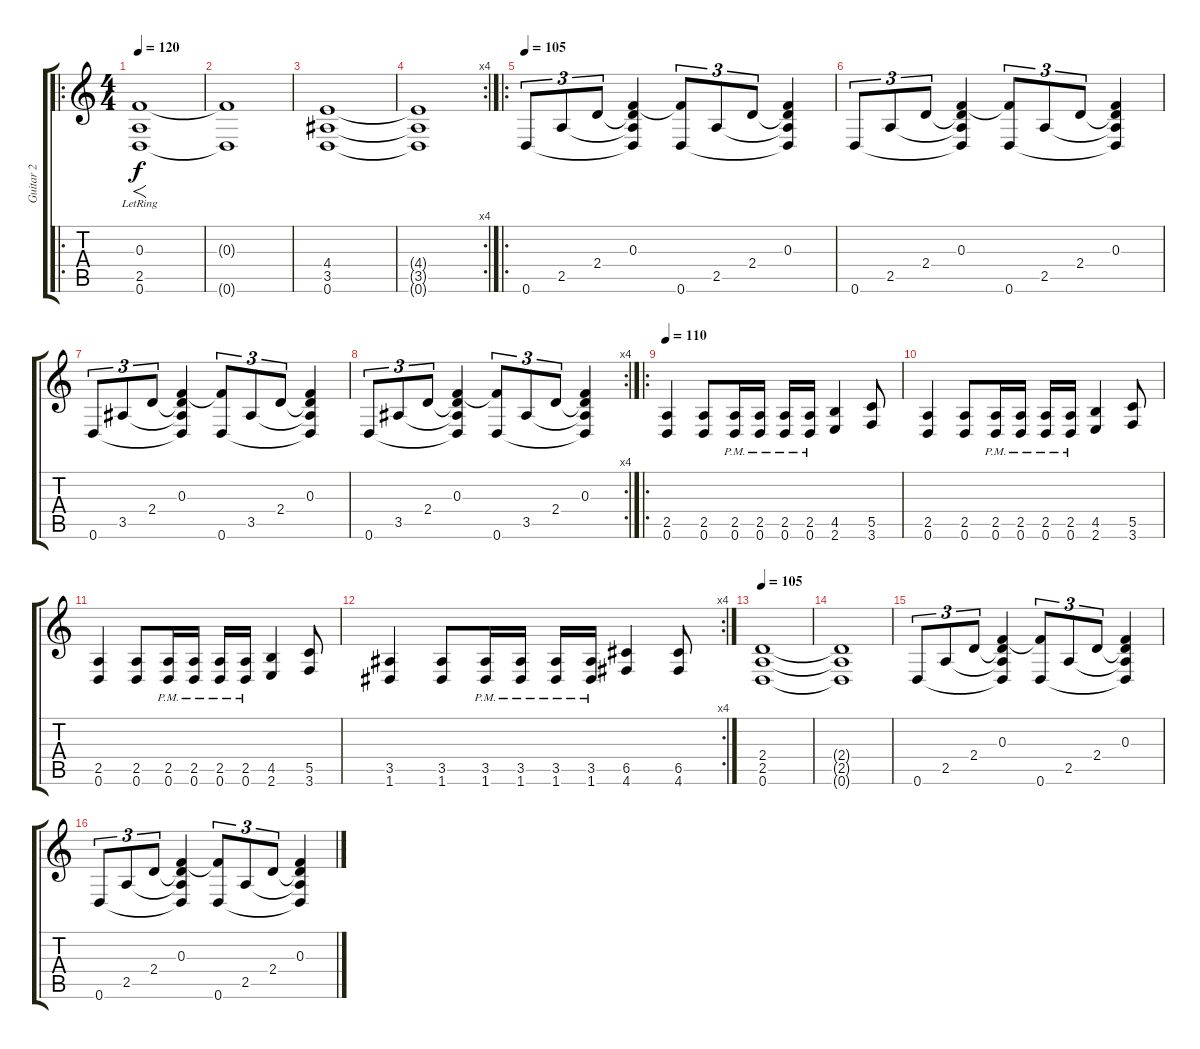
\track ("Guitar 2" "Guitar 2") {instrument distortionguitar}
\staff {score tabs}
\tuning (D4 A3 F3 C3 G2 D2) {hide}
\ro
\ts (4 4)
\tempo 120
\tempo 95
\tempo 120
\clef g2
\ks c
(0.3{lr} 2.5 0.6).1{f dy f instrument distortionguitar} |
(0.3{t} 0.6{t}).1 |
(4.4 3.5 0.6).1 |
\rc 4
(4.4{t} 3.5{t} 0.6{t}).1 |
\ro
\tempo 105
0.6.8{tu (3 2)} 2.5.8{tu (3 2)} 2.4.8{tu (3 2)} (0.3 2.4{t} 2.5{t} 0.6{t}).4 (0.3{t} 0.6).8{tu (3 2)} 2.5.8{tu (3 2)} 2.4.8{tu (3 2)} (0.3 2.4{t} 2.5{t} 0.6{t}).4 |
0.6.8{tu (3 2)} 2.5.8{tu (3 2)} 2.4.8{tu (3 2)} (0.3 2.4{t} 2.5{t} 0.6{t}).4 (0.3{t} 0.6).8{tu (3 2)} 2.5.8{tu (3 2)} 2.4.8{tu (3 2)} (0.3 2.4{t} 2.5{t} 0.6{t}).4 |
0.6.8{tu (3 2)} 3.5.8{tu (3 2)} 2.4.8{tu (3 2)} (0.3 2.4{t} 3.5{t} 0.6{t}).4 (0.3{t} 0.6).8{tu (3 2)} 3.5.8{tu (3 2)} 2.4.8{tu (3 2)} (0.3 2.4{t} 3.5{t} 0.6{t}).4 |
\rc 4
0.6.8{tu (3 2)} 3.5.8{tu (3 2)} 2.4.8{tu (3 2)} (0.3 2.4{t} 3.5{t} 0.6{t}).4 (0.3{t} 0.6).8{tu (3 2)} 3.5.8{tu (3 2)} 2.4.8{tu (3 2)} (0.3 2.4{t} 3.5{t} 0.6{t}).4 |
\ro
\tempo 110
(2.5 0.6).4 (2.5 0.6).8 (2.5{pm} 0.6).16 (2.5{pm} 0.6).16 (2.5{pm} 0.6).16 (2.5{pm} 0.6).16 (4.5 2.6).4 (5.5 3.6).8 |
(2.5 0.6).4 (2.5 0.6).8 (2.5{pm} 0.6).16 (2.5{pm} 0.6).16 (2.5{pm} 0.6).16 (2.5{pm} 0.6).16 (4.5 2.6).4 (5.5 3.6).8 |
(2.5 0.6).4 (2.5 0.6).8 (2.5{pm} 0.6).16 (2.5{pm} 0.6).16 (2.5{pm} 0.6).16 (2.5{pm} 0.6).16 (4.5 2.6).4 (5.5 3.6).8 |
\rc 4
(3.5 1.6).4 (3.5 1.6).8 (3.5{pm} 1.6).16 (3.5{pm} 1.6).16 (3.5{pm} 1.6).16 (3.5{pm} 1.6).16 (6.5 4.6).4 (6.5 4.6).8 |
\tempo 105
(2.4 2.5 0.6).1 |
(2.4{t} 2.5{t} 0.6{t}).1 |
0.6.8{tu (3 2)} 2.5.8{tu (3 2)} 2.4.8{tu (3 2)} (0.3 2.4{t} 2.5{t} 0.6{t}).4 (0.3{t} 0.6).8{tu (3 2)} 2.5.8{tu (3 2)} 2.4.8{tu (3 2)} (0.3 2.4{t} 2.5{t} 0.6{t}).4 |
0.6.8{tu (3 2)} 2.5.8{tu (3 2)} 2.4.8{tu (3 2)} (0.3 2.4{t} 2.5{t} 0.6{t}).4 (0.3{t} 0.6).8{tu (3 2)} 2.5.8{tu (3 2)} 2.4.8{tu (3 2)} (0.3 2.4{t} 2.5{t} 0.6{t}).4
